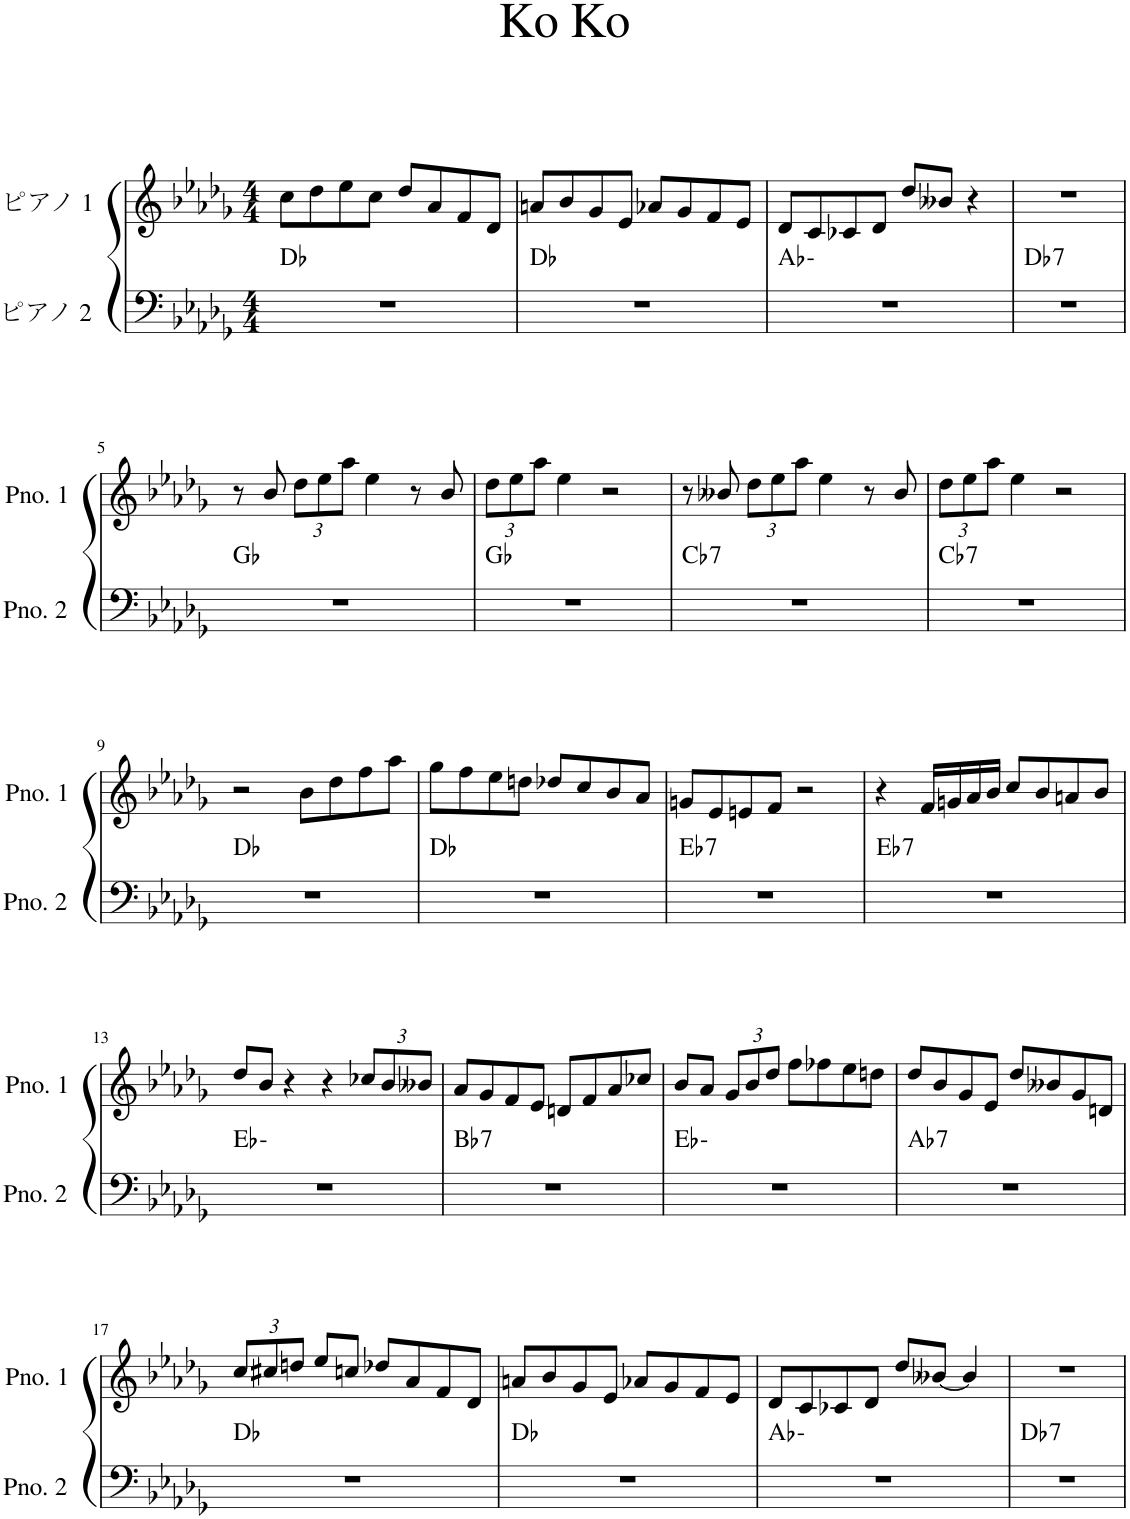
**kern	**harte	**kern
*part2	*part2	*part1
*staff2	*	*staff1
*I"ピアノ 2	*	*I"ピアノ 1
*clefF4	*	*clefG2
*k[b-e-a-d-g-]	*	*k[b-e-a-d-g-]
*M4/4	*	*M4/4
=1	=1	=1
1r	Db:maj	8cc\L
.	.	8dd-\
.	.	8ee-\
.	.	8cc\J
.	.	8dd-/L
.	.	8a-/
.	.	8f/
.	.	8d-/J
=2	=2	=2
1r	Db:maj	8an/L
.	.	8b-/
.	.	8g-/
.	.	8e-/J
.	.	8a-X/L
.	.	8g-/
.	.	8f/
.	.	8e-/J
=3	=3	=3
1r	Ab:min	8d-/L
.	.	8c/
.	.	8c-X/
.	.	8d-/J
.	.	8dd-/L
.	.	8b--X/J
.	.	4r
=4	=4	=4
!	!LO:H:kt=7	!
1r	Db:7	1r
!!LO:LB:g=z
=5	=5	=5
1r	Gb:maj	8r
.	.	8b-/
*	*	*Xbrackettup
.	.	12dd-\L
.	.	12ee-\
.	.	12aa-\J
.	.	4ee-\
.	.	8r
.	.	8b-/
=6	=6	=6
1r	Gb:maj	12dd-\L
.	.	12ee-\
.	.	12aa-\J
.	.	4ee-\
.	.	2r
=7	=7	=7
!	!LO:H:kt=7	!
1r	Cb:7	8r
.	.	8b--X/
.	.	12dd-\L
.	.	12ee-\
.	.	12aa-\J
.	.	4ee-\
.	.	8r
.	.	8b--/
=8	=8	=8
!	!LO:H:kt=7	!
1r	Cb:7	12dd-\L
.	.	12ee-\
.	.	12aa-\J
.	.	4ee-\
.	.	2r
!!LO:LB:g=z
=9	=9	=9
1r	Db:maj	2r
.	.	8b-\L
.	.	8dd-\
.	.	8ff\
.	.	8aa-\J
=10	=10	=10
1r	Db:maj	8gg-\L
.	.	8ff\
.	.	8ee-\
.	.	8ddn\J
.	.	8dd-X/L
.	.	8cc/
.	.	8b-/
.	.	8a-/J
=11	=11	=11
!	!LO:H:kt=7	!
1r	Eb:7	8gn/L
.	.	8e-/
.	.	8en/
.	.	8f/J
.	.	2r
=12	=12	=12
!	!LO:H:kt=7	!
1r	Eb:7	4r
.	.	16f/LL
.	.	16gn/
.	.	16a-/
.	.	16b-/JJ
.	.	8cc/L
.	.	8b-/
.	.	8an/
.	.	8b-/J
!!LO:LB:g=z
=13	=13	=13
1r	Eb:min	8dd-/L
.	.	8b-/J
.	.	4r
.	.	4r
.	.	12cc-X/L
.	.	12b-/
.	.	12b--X/J
=14	=14	=14
!	!LO:H:kt=7	!
1r	Bb:7	8a-/L
.	.	8g-/
.	.	8f/
.	.	8e-/J
.	.	8dn/L
.	.	8f/
.	.	8a-/
.	.	8cc-X/J
=15	=15	=15
1r	Eb:min	8b-/L
.	.	8a-/J
.	.	12g-/L
.	.	12b-/
.	.	12dd-/J
.	.	8ff\L
.	.	8ff-X\
.	.	8ee-\
.	.	8ddn\J
=16	=16	=16
!	!LO:H:kt=7	!
1r	Ab:7	8dd-/L
.	.	8b-/
.	.	8g-/
.	.	8e-/J
.	.	8dd-/L
.	.	8b--X/
.	.	8g-/
.	.	8dn/J
!!LO:LB:g=z
=17	=17	=17
1r	Db:maj	12cc/L
.	.	12cc#X/
.	.	12ddn/J
.	.	8ee-/L
.	.	8ccn/J
.	.	8dd-X/L
.	.	8a-/
.	.	8f/
.	.	8d-/J
=18	=18	=18
1r	Db:maj	8an/L
.	.	8b-/
.	.	8g-/
.	.	8e-/J
.	.	8a-X/L
.	.	8g-/
.	.	8f/
.	.	8e-/J
=19	=19	=19
1r	Ab:min	8d-/L
.	.	8c/
.	.	8c-X/
.	.	8d-/J
.	.	8dd-/L
.	.	[8b--X/J
.	.	4b--/]
=20	=20	=20
!	!LO:H:kt=7	!
1r	Db:7	1r
=	=	=
*-	*-	*-
